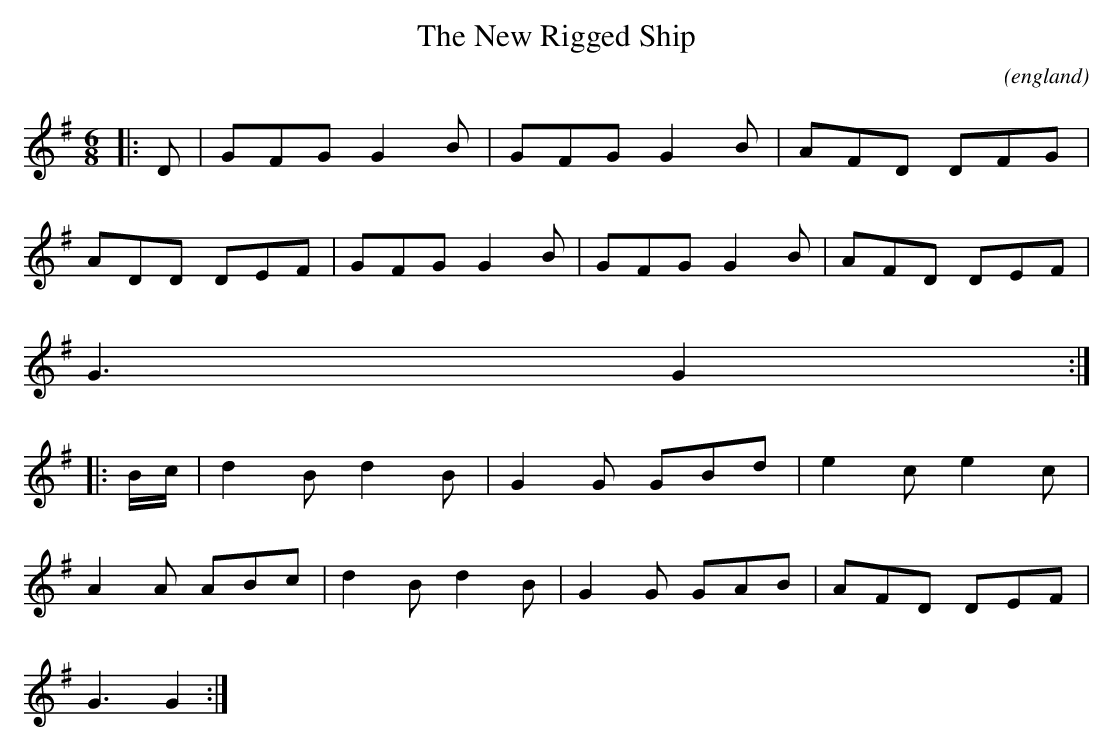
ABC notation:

X:1
T:The New Rigged Ship
O:england
C:
M:6/8
L:1/8
K:G
|:D|GFG G2B|GFG G2B|AFD DFG|
ADD DEF|GFG G2B|GFG G2B|AFD DEF|
G3G2:|
|:B/2c/2|d2B d2B|G2G GBd|e2c e2c|
A2A ABc|d2B d2B|G2G GAB|AFD DEF|
G3G2:|
